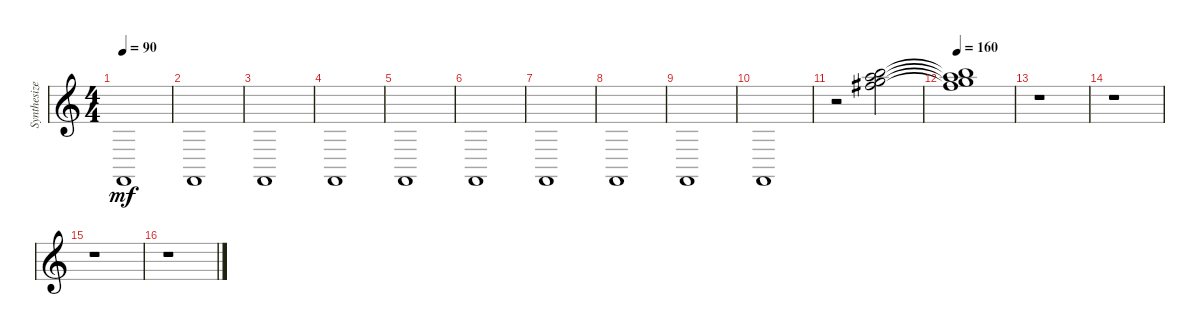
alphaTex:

\track ("Synthesizer" "Synthesize") {instrument pad2warm}
\staff {score}
\tuning (E4 B3 G3 D3 A2 E2 B1) {hide}
\ts (4 4)
\tempo 90
\clef g2
\ks c
1.6.1{dy mf instrument pad2warm} |
1.6.1 |
1.6.1 |
1.6.1 |
1.6.1 |
1.6.1 |
1.6.1 |
1.6.1 |
1.6.1 |
1.6.1 |
r.2 (17.1 20.2 28.3 28.4).2 |
\tempo 160
(17.1{t} 20.2{t} 28.3{t} 28.4{t}).1 |
r.1 |
r.1 |
r.1 |
r.1
